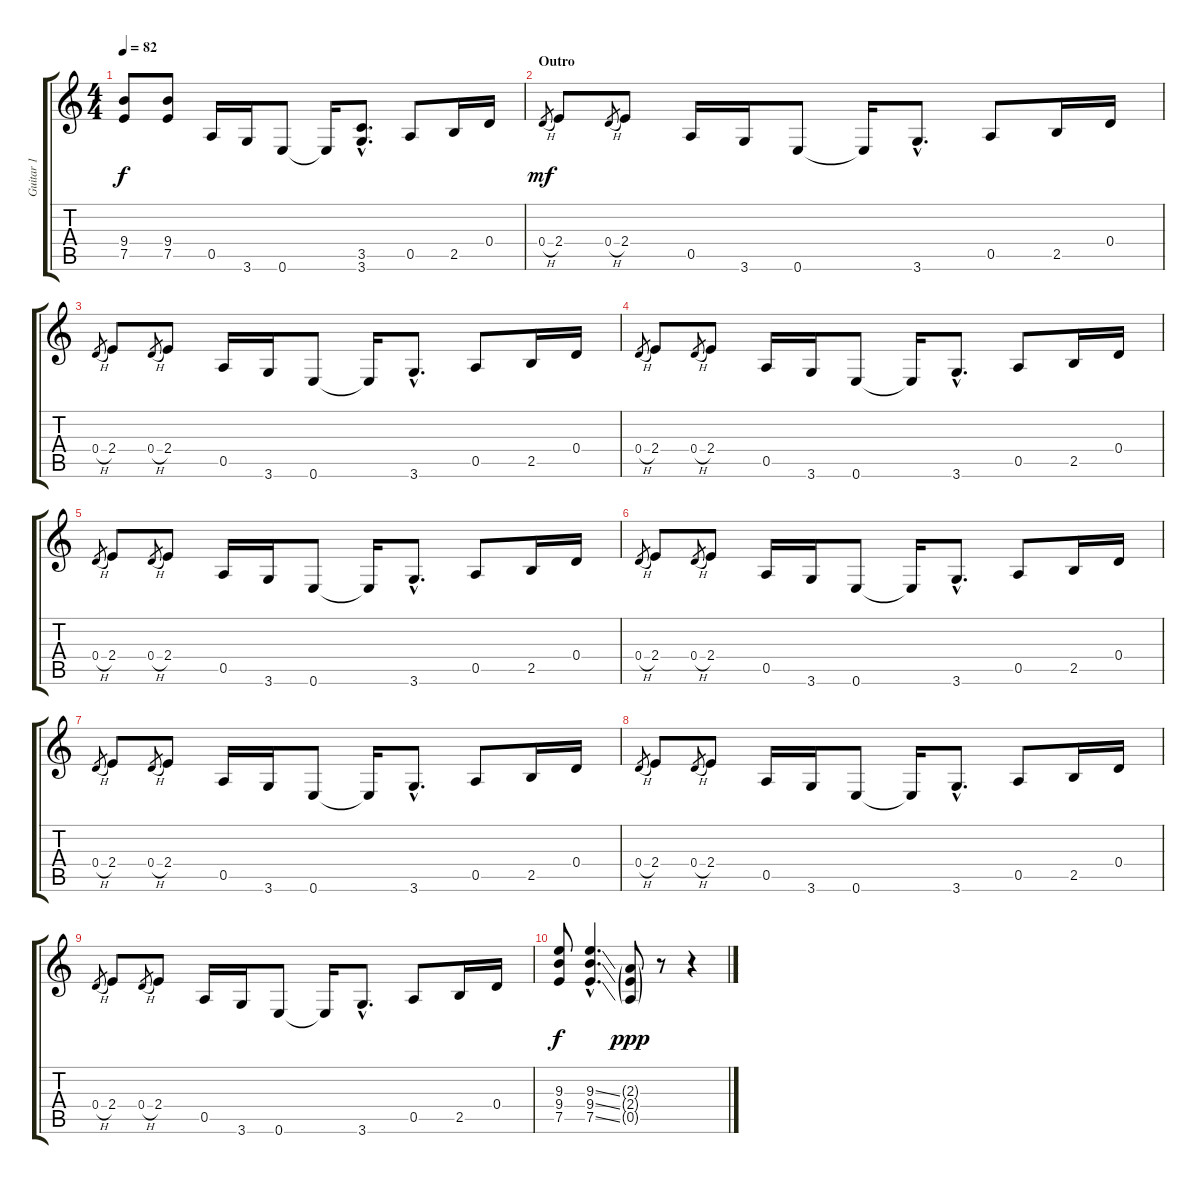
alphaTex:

\track ("Guitar 1" "Guitar 1") {instrument distortionguitar}
\staff {score tabs}
\tuning (E4 B3 G3 D3 A2 E2) {hide}
\ts (4 4)
\tempo 82
\clef g2
\ks c
(9.4 7.5).8{dy f} (9.4 7.5).8 0.5.16 3.6.16 0.6.8 0.6{t}.16 (3.5{hac} 3.6{hac}).8{d} 0.5.8 2.5.16 0.4.16 |
\section ("" "Outro")
0.4{h}.8{gr dy mf} 2.4.8 0.4{h}.8{gr} 2.4.8 0.5.16 3.6.16 0.6.8 0.6{t}.16 3.6{hac}.8{d} 0.5.8 2.5.16 0.4.16 |
0.4{h}.8{gr} 2.4.8 0.4{h}.8{gr} 2.4.8 0.5.16 3.6.16 0.6.8 0.6{t}.16 3.6{hac}.8{d} 0.5.8 2.5.16 0.4.16 |
0.4{h}.8{gr} 2.4.8 0.4{h}.8{gr} 2.4.8 0.5.16 3.6.16 0.6.8 0.6{t}.16 3.6{hac}.8{d} 0.5.8 2.5.16 0.4.16 |
0.4{h}.8{gr} 2.4.8 0.4{h}.8{gr} 2.4.8 0.5.16 3.6.16 0.6.8 0.6{t}.16 3.6{hac}.8{d} 0.5.8 2.5.16 0.4.16 |
0.4{h}.8{gr} 2.4.8 0.4{h}.8{gr} 2.4.8 0.5.16 3.6.16 0.6.8 0.6{t}.16 3.6{hac}.8{d} 0.5.8 2.5.16 0.4.16 |
0.4{h}.8{gr} 2.4.8 0.4{h}.8{gr} 2.4.8 0.5.16 3.6.16 0.6.8 0.6{t}.16 3.6{hac}.8{d} 0.5.8 2.5.16 0.4.16 |
0.4{h}.8{gr} 2.4.8 0.4{h}.8{gr} 2.4.8 0.5.16 3.6.16 0.6.8 0.6{t}.16 3.6{hac}.8{d} 0.5.8 2.5.16 0.4.16 |
0.4{h}.8{gr} 2.4.8 0.4{h}.8{gr} 2.4.8 0.5.16 3.6.16 0.6.8 0.6{t}.16 3.6{hac}.8{d} 0.5.8 2.5.16 0.4.16 |
(9.3 9.4 7.5).8{dy f} (9.3{ss hac} 9.4{ss hac} 7.5{ss hac}).4{d} (2.3{g} 2.4{g} 0.5{g}).8{dy ppp} r.8 r.4
